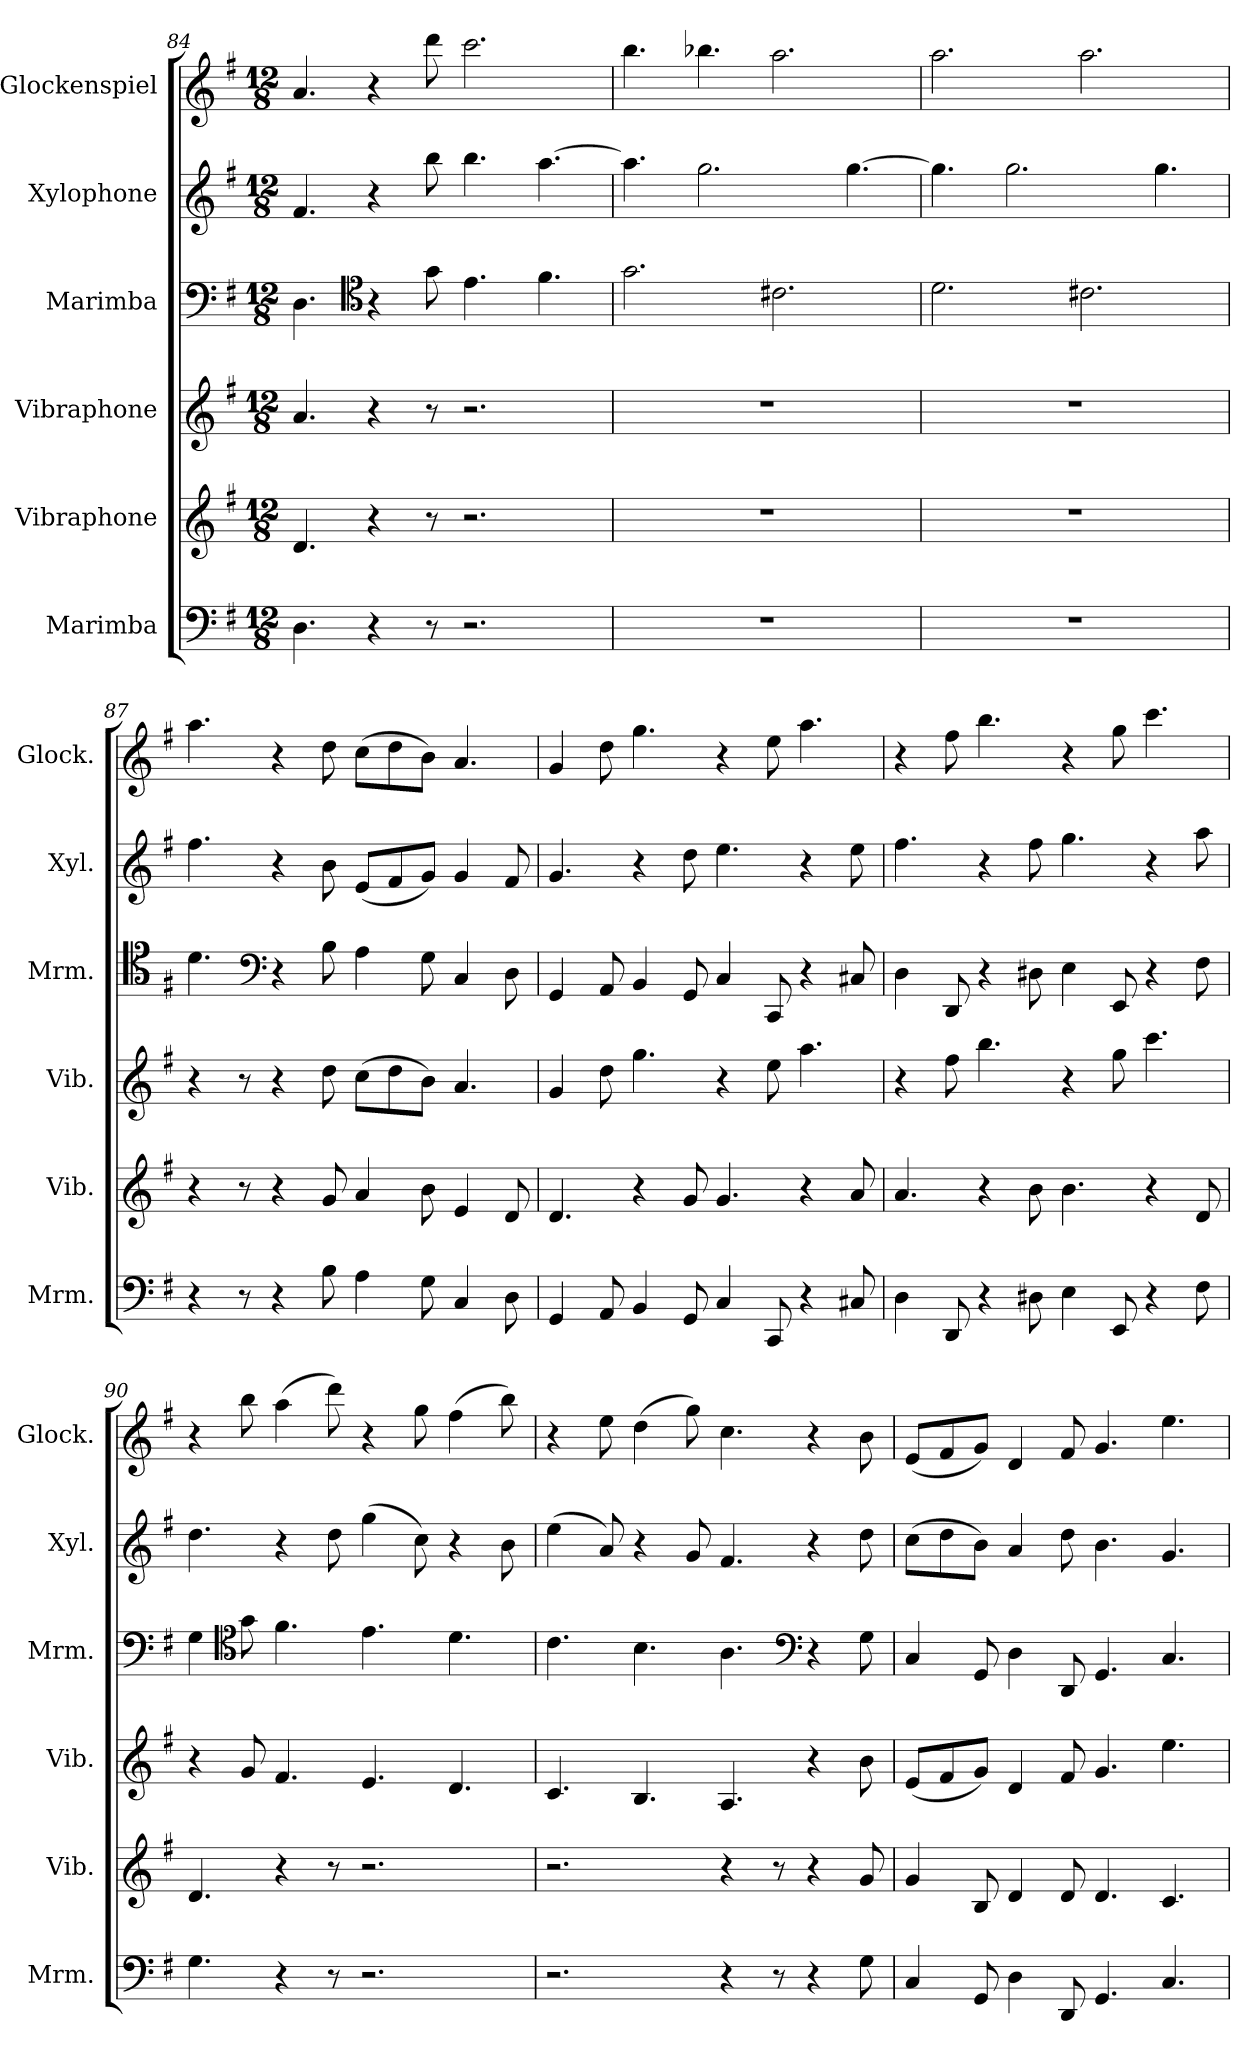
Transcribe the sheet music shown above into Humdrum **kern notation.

**kern	**kern	**kern	**kern	**kern	**kern
*part6	*part5	*part4	*part3	*part2	*part1
*staff6	*staff5	*staff4	*staff3	*staff2	*staff1
*I"Marimba	*I"Vibraphone	*I"Vibraphone	*I"Marimba	*I"Xylophone	*I"Glockenspiel
*I'Mrm.	*I'Vib.	*I'Vib.	*I'Mrm.	*I'Xyl.	*I'Glock.
*clefF4	*clefG2	*clefG2	*clefF4	*clefG2	*clefG2
*	*	*	*	*ITrd-7c-12	*ITrd-14c-24
*k[f#]	*k[f#]	*k[f#]	*k[f#]	*k[f#]	*k[f#]
*M12/8	*M12/8	*M12/8	*M12/8	*M12/8	*M12/8
=84	=84	=84	=84	=84	=84
4.D\	4.d/	4.a/	4.D\	4.ff#/	4.aaa/
*	*	*	*clefC4	*	*
4r	4r	4r	4r	4r	4r
8r	8r	8r	8g\	8bbb\	8ddddd\
2.r	2.r	2.r	4.e\	4.bbb\	2.ccccc\
.	.	.	4.f#\	[4.aaa\	.
!!LO:LB:g=z
=85	=85	=85	=85	=85	=85
1.r	1.r	1.r	2.g\	4.aaa\]	4.bbbb\
.	.	.	.	2.ggg\	4.bbbb-X\
.	.	.	2.c#X\	.	2.aaaa\
.	.	.	.	[4.ggg\	.
=86	=86	=86	=86	=86	=86
1.r	1.r	1.r	2.d\	4.ggg\]	2.aaaa\
.	.	.	.	2.ggg\	.
.	.	.	2.c#X\	.	2.aaaa\
.	.	.	.	4.ggg\	.
=87	=87	=87	=87	=87	=87
4r	4r	4r	4.d\	4.fff#\	4.aaaa\
8r	8r	8r	.	.	.
*	*	*	*clefF4	*	*
4r	4r	4r	4r	4r	4r
8B\	8g/	8dd\	8B\	8bb\	8dddd\
4A\	4a/	(>8cc\L	4A\	(<8ee/L	(>8cccc\L
.	.	8dd\	.	8ff#/	8dddd\
8G\	8b\	8b\J)	8G\	8gg/J)	8bbb\J)
4C/	4e/	4.a/	4C/	4gg/	4.aaa/
8D\	8d/	.	8D\	8ff#/	.
=88	=88	=88	=88	=88	=88
4GG/	4.d/	4g/	4GG/	4.gg/	4ggg/
8AA/	.	8dd\	8AA/	.	8dddd\
4BB/	4r	4.gg\	4BB/	4r	4.gggg\
8GG/	8g/	.	8GG/	8ddd\	.
4C/	4.g/	4r	4C/	4.eee\	4r
8CC/	.	8ee\	8CC/	.	8eeee\
4r	4r	4.aa\	4r	4r	4.aaaa\
8C#X/	8a/	.	8C#X/	8eee\	.
=89	=89	=89	=89	=89	=89
4D\	4.a/	4r	4D\	4.fff#\	4r
8DD/	.	8ff#\	8DD/	.	8ffff#\
4r	4r	4.bb\	4r	4r	4.bbbb\
8D#X\	8b\	.	8D#X\	8fff#\	.
4E\	4.b\	4r	4E\	4.ggg\	4r
8EE/	.	8gg\	8EE/	.	8gggg\
4r	4r	4.ccc\	4r	4r	4.ccccc\
8F#\	8d/	.	8F#\	8aaa\	.
=90	=90	=90	=90	=90	=90
4.G\	4.d/	4r	4G\	4.ddd\	4r
*	*	*	*clefC4	*	*
.	.	8g/	8g\	.	8bbbb\
4r	4r	4.f#/	4.f#\	4r	(>4aaaa\
8r	8r	.	.	8ddd\	8ddddd\)
2.r	2.r	4.e/	4.e\	(>4ggg\	4r
.	.	.	.	8ccc\)	8gggg\
.	.	4.d/	4.d\	4r	(>4ffff#\
.	.	.	.	8bb\	8bbbb\)
!!LO:PB:g=z
=91	=91	=91	=91	=91	=91
2.r	2.r	4.c/	4.c\	(>4eee\	4r
.	.	.	.	8aa/)	8eeee\
.	.	4.B/	4.B\	4r	(>4dddd\
.	.	.	.	8gg/	8gggg\)
4r	4r	4.A/	4.A\	4.ff#/	4.cccc\
8r	8r	.	.	.	.
*	*	*	*clefF4	*	*
4r	4r	4r	4r	4r	4r
8G\	8g/	8b\	8G\	8ddd\	8bbb\
=92	=92	=92	=92	=92	=92
4C/	4g/	(<8e/L	4C/	(>8ccc\L	(<8eee/L
.	.	8f#/	.	8ddd\	8fff#/
8GG/	8B/	8g/J)	8GG/	8bb\J)	8ggg/J)
4D\	4d/	4d/	4D\	4aa/	4ddd/
8DD/	8d/	8f#/	8DD/	8ddd\	8fff#/
4.GG/	4.d/	4.g/	4.GG/	4.bb\	4.ggg/
4.C/	4.c/	4.ee\	4.C/	4.gg/	4.eeee\
=	=	=	=	=	=
*-	*-	*-	*-	*-	*-
